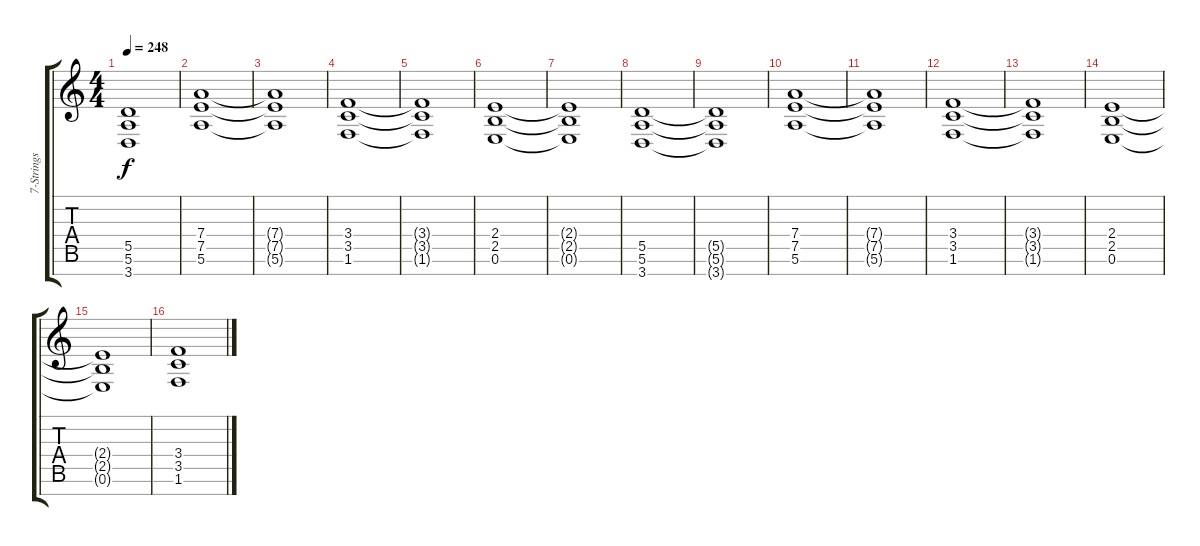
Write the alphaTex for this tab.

\track ("7-Strings Distortion Guitar 1" "7-Strings ") {instrument distortionguitar}
\staff {score tabs}
\tuning (E4 B3 G3 D3 A2 E2 B1) {hide}
\ts (4 4)
\tempo 248
\clef g2
\ks c
(5.5{t} 5.6{t} 3.7{t}).1{dy f} |
(7.4 7.5 5.6).1 |
(7.4{t} 7.5{t} 5.6{t}).1 |
(3.4 3.5 1.6).1 |
(3.4{t} 3.5{t} 1.6{t}).1 |
(2.4 2.5 0.6).1 |
(2.4{t} 2.5{t} 0.6{t}).1 |
(5.5 5.6 3.7).1 |
(5.5{t} 5.6{t} 3.7{t}).1 |
(7.4 7.5 5.6).1 |
(7.4{t} 7.5{t} 5.6{t}).1 |
(3.4 3.5 1.6).1 |
(3.4{t} 3.5{t} 1.6{t}).1 |
(2.4 2.5 0.6).1 |
(2.4{t} 2.5{t} 0.6{t}).1 |
(3.4 3.5 1.6).1
